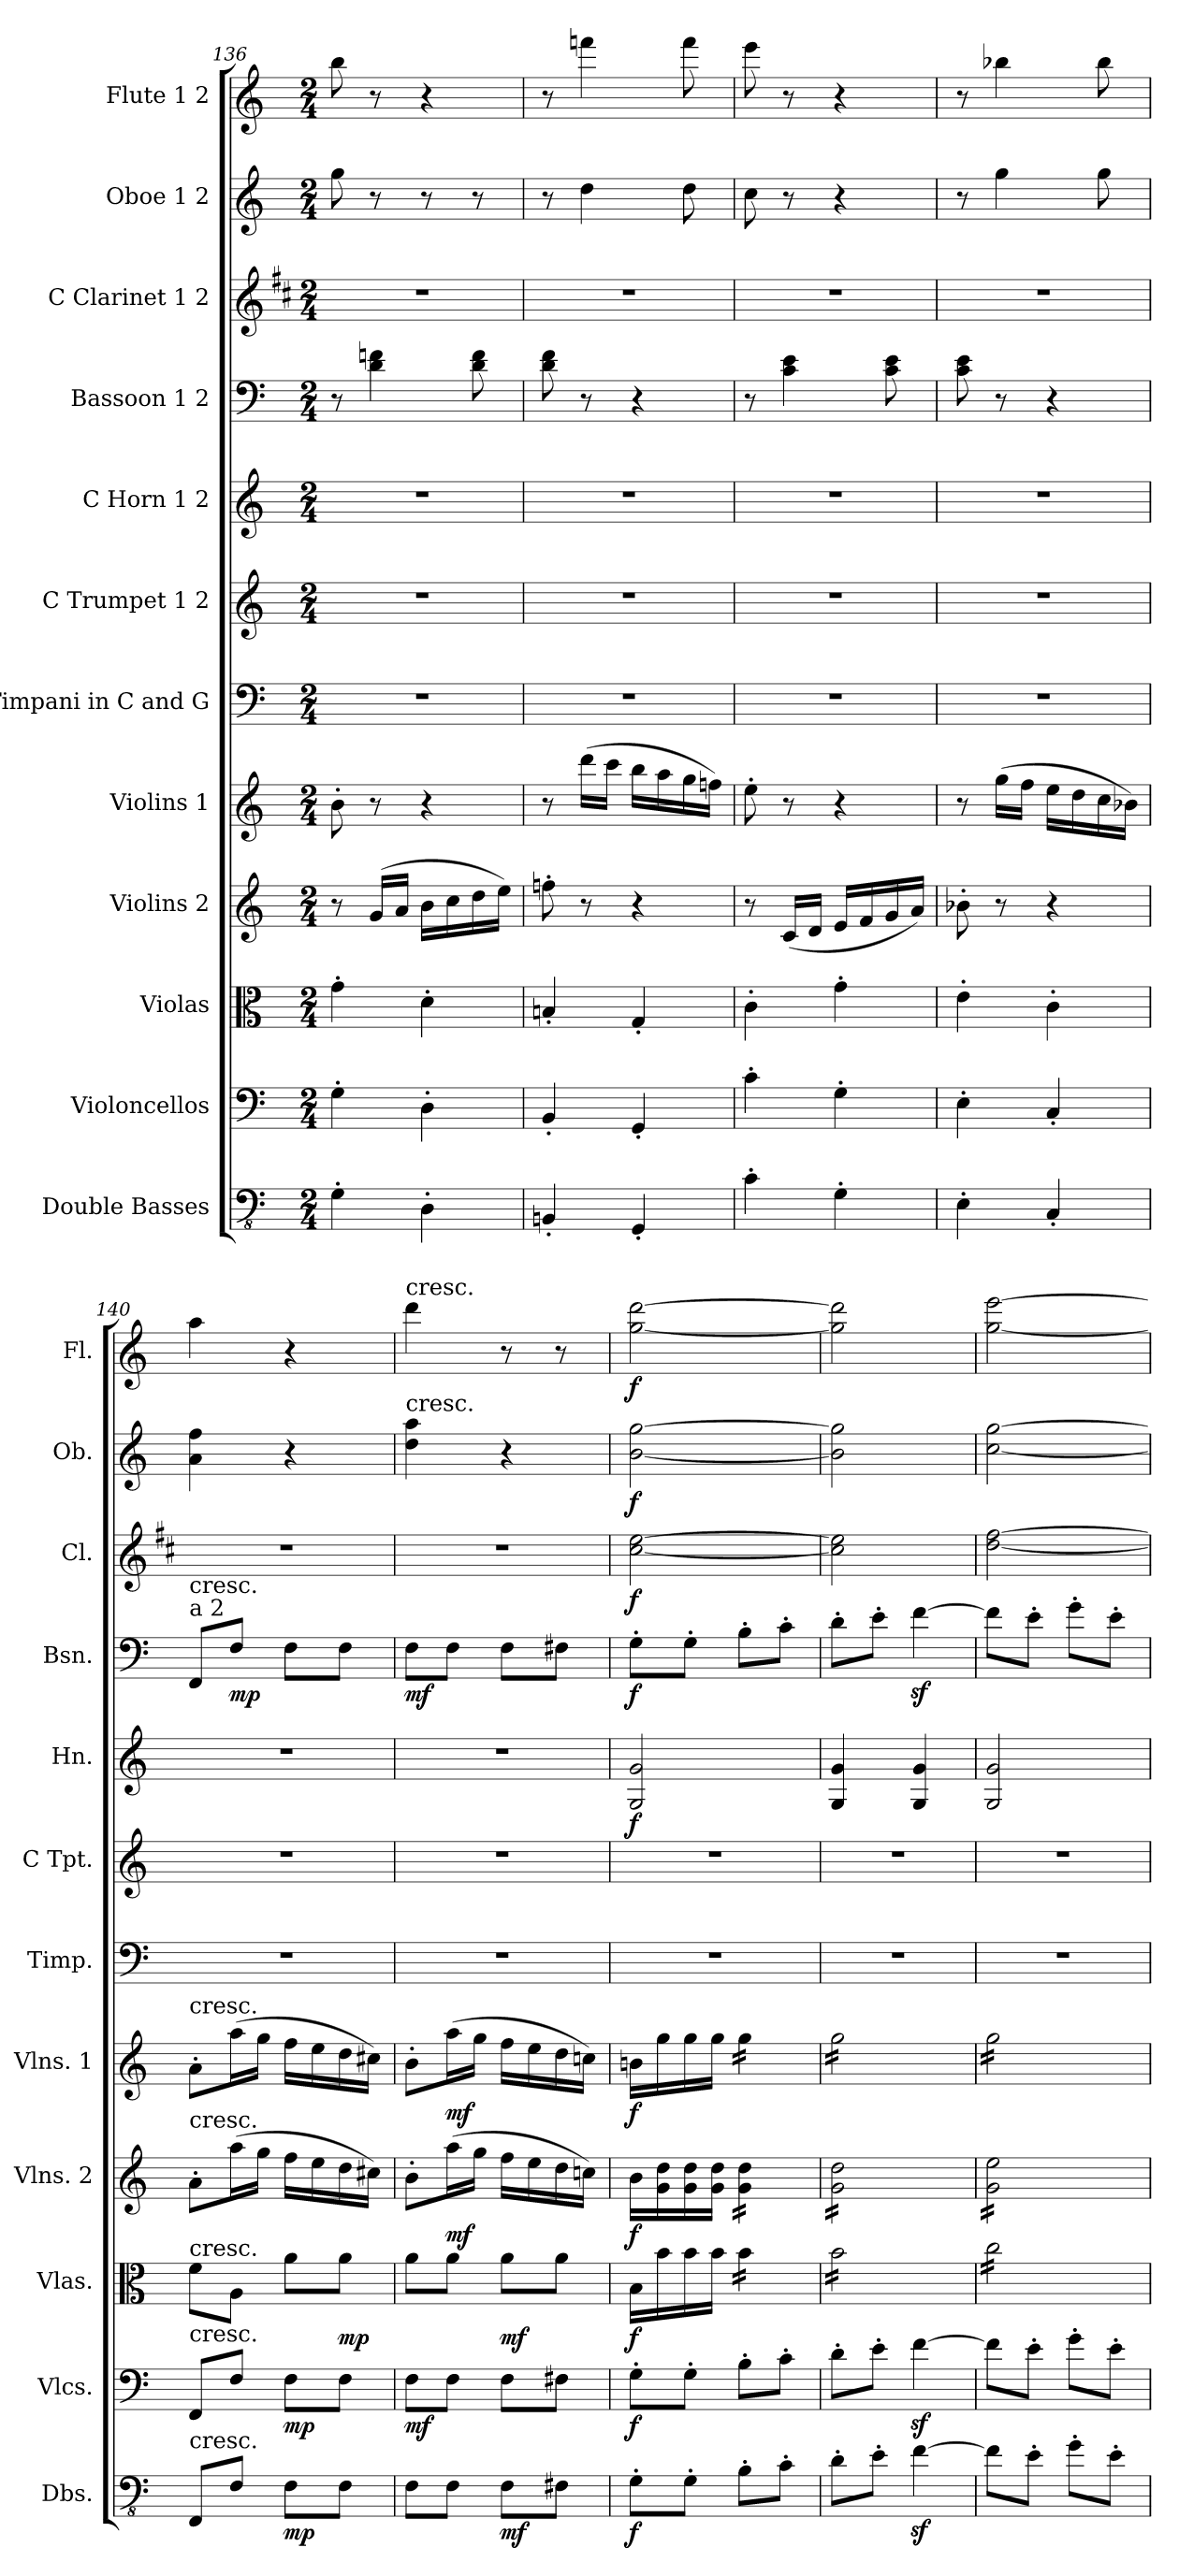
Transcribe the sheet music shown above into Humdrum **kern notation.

**kern	**dynam	**kern	**dynam	**kern	**dynam	**kern	**dynam	**kern	**dynam	**kern	**kern	**kern	**dynam	**kern	**dynam	**kern	**dynam	**kern	**dynam	**kern	**dynam
*part12	*part12	*part11	*part11	*part10	*part10	*part9	*part9	*part8	*part8	*part7	*part6	*part5	*part5	*part4	*part4	*part3	*part3	*part2	*part2	*part1	*part1
*staff12	*staff12	*staff11	*staff11	*staff10	*staff10	*staff9	*staff9	*staff8	*staff8	*staff7	*staff6	*staff5	*staff5	*staff4	*staff4	*staff3	*staff3	*staff2	*staff2	*staff1	*staff1
*I"Double Basses	*	*I"Violoncellos	*	*I"Violas	*	*I"Violins 2	*	*I"Violins 1	*	*I"Timpani in C and G	*I"C Trumpet 1 2	*I"C Horn  1 2	*	*I"Bassoon 1 2	*	*I"C Clarinet 1 2	*	*I"Oboe 1 2	*	*I"Flute 1 2	*
*I'Dbs.	*	*I'Vlcs.	*	*I'Vlas.	*	*I'Vlns. 2	*	*I'Vlns. 1	*	*I'Timp.	*I'C Tpt.	*I'Hn.	*	*I'Bsn.	*	*I'Cl.	*	*I'Ob.	*	*I'Fl.	*
*clefFv4	*	*clefF4	*	*clefC3	*	*clefG2	*	*clefG2	*	*clefF4	*clefG2	*clefG2	*	*clefF4	*	*clefG2	*	*clefG2	*	*clefG2	*
*	*	*	*	*	*	*	*	*	*	*	*	*ITrd7c12	*	*	*	*ITrd1c2	*	*	*	*	*
*k[]	*	*k[]	*	*k[]	*	*k[]	*	*k[]	*	*k[]	*k[]	*k[]	*	*k[]	*	*k[]	*	*k[]	*	*k[]	*
*M2/4	*	*M2/4	*	*M2/4	*	*M2/4	*	*M2/4	*	*M2/4	*M2/4	*M2/4	*	*M2/4	*	*M2/4	*	*M2/4	*	*M2/4	*
=136	=136	=136	=136	=136	=136	=136	=136	=136	=136	=136	=136	=136	=136	=136	=136	=136	=136	=136	=136	=136	=136
4GG'\	.	4G'\	.	4g'\	.	8r	.	8b'\	.	2r	2r	2r	.	8r	.	2r	.	8gg\	.	8bb\	.
.	.	.	.	.	.	(>16g/LL	.	8r	.	.	.	.	.	4d\ 4fn\	.	.	.	8r	.	8r	.
.	.	.	.	.	.	16a/JJ	.	.	.	.	.	.	.	.	.	.	.	.	.	.	.
4DD'\	.	4D'\	.	4d'\	.	16b\LL	.	4r	.	.	.	.	.	.	.	.	.	8r	.	4r	.
.	.	.	.	.	.	16cc\	.	.	.	.	.	.	.	.	.	.	.	.	.	.	.
.	.	.	.	.	.	16dd\	.	.	.	.	.	.	.	8d\ 8f\	.	.	.	8r	.	.	.
.	.	.	.	.	.	16ee\JJ)	.	.	.	.	.	.	.	.	.	.	.	.	.	.	.
=137	=137	=137	=137	=137	=137	=137	=137	=137	=137	=137	=137	=137	=137	=137	=137	=137	=137	=137	=137	=137	=137
4BBBn'/	.	4BB'/	.	4Bn'/	.	8ffn'\	.	8r	.	2r	2r	2r	.	8d\ 8f\	.	2r	.	8r	.	8r	.
.	.	.	.	.	.	8r	.	(>16ddd\LL	.	.	.	.	.	8r	.	.	.	4dd\	.	4fffn\	.
.	.	.	.	.	.	.	.	16ccc\JJ	.	.	.	.	.	.	.	.	.	.	.	.	.
4GGG'/	.	4GG'/	.	4G'/	.	4r	.	16bb\LL	.	.	.	.	.	4r	.	.	.	.	.	.	.
.	.	.	.	.	.	.	.	16aa\	.	.	.	.	.	.	.	.	.	.	.	.	.
.	.	.	.	.	.	.	.	16gg\	.	.	.	.	.	.	.	.	.	8dd\	.	8fff\	.
.	.	.	.	.	.	.	.	16ffn\JJ)	.	.	.	.	.	.	.	.	.	.	.	.	.
=138	=138	=138	=138	=138	=138	=138	=138	=138	=138	=138	=138	=138	=138	=138	=138	=138	=138	=138	=138	=138	=138
4C'\	.	4c'\	.	4c'\	.	8r	.	8ee'\	.	2r	2r	2r	.	8r	.	2r	.	8cc\	.	8eee\	.
.	.	.	.	.	.	(<16c/LL	.	8r	.	.	.	.	.	4c\ 4e\	.	.	.	8r	.	8r	.
.	.	.	.	.	.	16d/JJ	.	.	.	.	.	.	.	.	.	.	.	.	.	.	.
4GG'\	.	4G'\	.	4g'\	.	16e/LL	.	4r	.	.	.	.	.	.	.	.	.	4r	.	4r	.
.	.	.	.	.	.	16f/	.	.	.	.	.	.	.	.	.	.	.	.	.	.	.
.	.	.	.	.	.	16g/	.	.	.	.	.	.	.	8c\ 8e\	.	.	.	.	.	.	.
.	.	.	.	.	.	16a/JJ)	.	.	.	.	.	.	.	.	.	.	.	.	.	.	.
=139	=139	=139	=139	=139	=139	=139	=139	=139	=139	=139	=139	=139	=139	=139	=139	=139	=139	=139	=139	=139	=139
4EE'\	.	4E'\	.	4e'\	.	8b-X'\	.	8r	.	2r	2r	2r	.	8c\ 8e\	.	2r	.	8r	.	8r	.
.	.	.	.	.	.	8r	.	(>16gg\LL	.	.	.	.	.	8r	.	.	.	4gg\	.	4bb-X\	.
.	.	.	.	.	.	.	.	16ff\JJ	.	.	.	.	.	.	.	.	.	.	.	.	.
4CC'/	.	4C'/	.	4c'\	.	4r	.	16ee\LL	.	.	.	.	.	4r	.	.	.	.	.	.	.
.	.	.	.	.	.	.	.	16dd\	.	.	.	.	.	.	.	.	.	.	.	.	.
.	.	.	.	.	.	.	.	16cc\	.	.	.	.	.	.	.	.	.	8gg\	.	8bb-\	.
.	.	.	.	.	.	.	.	16b-X\JJ)	.	.	.	.	.	.	.	.	.	.	.	.	.
=140	=140	=140	=140	=140	=140	=140	=140	=140	=140	=140	=140	=140	=140	=140	=140	=140	=140	=140	=140	=140	=140
!	!	!	!	!	!	!	!	!	!	!	!	!	!	!LO:TX:a:t=a 2	!	!	!	!	!	!	!
!	!	!	!	!	!	!	!	!	!	!	!	!	!	!LO:TX:a:t=cresc.	!	!	!	!	!	!	!
!	!	!	!	!	!	!	!	!LO:TX:a:t=cresc.	!	!	!	!	!	!	!	!	!	!	!	!	!
!	!	!	!	!	!	!LO:TX:a:t=cresc.	!	!	!	!	!	!	!	!	!	!	!	!	!	!	!
!	!	!	!	!LO:TX:a:t=cresc.	!	!	!	!	!	!	!	!	!	!	!	!	!	!	!	!	!
!	!	!LO:TX:a:t=cresc.	!	!	!	!	!	!	!	!	!	!	!	!	!	!	!	!	!	!	!
!LO:TX:a:t=cresc.	!	!	!	!	!	!	!	!	!	!	!	!	!	!	!	!	!	!	!	!	!
8FFF/L	.	8FF/L	.	8f\L	.	8a'\L	.	8a'\L	.	2r	2r	2r	.	8FF/L	.	2r	.	4a\ 4ff\	.	4aa\	.
!	!	!	!	!	!	!	!	!	!	!	!	!	!	!	!LO:DY:b	!	!	!	!	!	!
8FF/J	.	8F/J	.	8A\J	.	(>16aa\L	.	(>16aa\L	.	.	.	.	.	8F/J	mp	.	.	.	.	.	.
.	.	.	.	.	.	16gg\JJ	.	16gg\JJ	.	.	.	.	.	.	.	.	.	.	.	.	.
!	!LO:DY:b	!	!LO:DY:b	!	!	!	!	!	!	!	!	!	!	!	!	!	!	!	!	!	!
8FF\L	mp	8F\L	mp	8a\L	.	16ff\LL	.	16ff\LL	.	.	.	.	.	8F\L	.	.	.	4r	.	4r	.
.	.	.	.	.	.	16ee\	.	16ee\	.	.	.	.	.	.	.	.	.	.	.	.	.
!	!	!	!	!	!LO:DY:b	!	!	!	!	!	!	!	!	!	!	!	!	!	!	!	!
8FF\J	.	8F\J	.	8a\J	mp	16dd\	.	16dd\	.	.	.	.	.	8F\J	.	.	.	.	.	.	.
.	.	.	.	.	.	16cc#X\JJ)	.	16cc#X\JJ)	.	.	.	.	.	.	.	.	.	.	.	.	.
=141	=141	=141	=141	=141	=141	=141	=141	=141	=141	=141	=141	=141	=141	=141	=141	=141	=141	=141	=141	=141	=141
!	!	!	!	!	!	!	!	!	!	!	!	!	!	!	!	!	!	!	!	!LO:TX:a:t=cresc.	!
!	!	!	!	!	!	!	!	!	!	!	!	!	!	!	!	!	!	!LO:TX:a:t=cresc.	!	!	!
!	!	!	!LO:DY:b	!	!	!	!	!	!	!	!	!	!	!	!LO:DY:b	!	!	!	!	!	!
8FF\L	.	8F\L	mf	8a\L	.	8b'\L	.	8b'\L	.	2r	2r	2r	.	8F\L	mf	2r	.	4dd\ 4aa\	.	4ddd\	.
!	!	!	!	!	!	!	!LO:DY:b	!	!LO:DY:b	!	!	!	!	!	!	!	!	!	!	!	!
8FF\J	.	8F\J	.	8a\J	.	(>16aa\L	mf	(>16aa\L	mf	.	.	.	.	8F\J	.	.	.	.	.	.	.
.	.	.	.	.	.	16gg\JJ	.	16gg\JJ	.	.	.	.	.	.	.	.	.	.	.	.	.
!	!LO:DY:b	!	!	!	!LO:DY:b	!	!	!	!	!	!	!	!	!	!	!	!	!	!	!	!
8FF\L	mf	8F\L	.	8a\L	mf	16ff\LL	.	16ff\LL	.	.	.	.	.	8F\L	.	.	.	4r	.	8r	.
.	.	.	.	.	.	16ee\	.	16ee\	.	.	.	.	.	.	.	.	.	.	.	.	.
8FF#X\J	.	8F#X\J	.	8a\J	.	16dd\	.	16dd\	.	.	.	.	.	8F#X\J	.	.	.	.	.	8r	.
.	.	.	.	.	.	16ccn\JJ)	.	16ccn\JJ)	.	.	.	.	.	.	.	.	.	.	.	.	.
=142	=142	=142	=142	=142	=142	=142	=142	=142	=142	=142	=142	=142	=142	=142	=142	=142	=142	=142	=142	=142	=142
!	!LO:DY:b	!	!LO:DY:b	!	!LO:DY:b	!	!LO:DY:b	!	!LO:DY:b	!	!	!	!LO:DY:b	!	!LO:DY:b	!	!LO:DY:b	!	!LO:DY:b	!	!LO:DY:b
8GG'\L	f	8G'\L	f	16B\LL	f	16b\LL	f	16bn\LL	f	2r	2r	2GG/ 2G/	f	8G'\L	f	[2b\ [2dd\	f	[2b\ [2gg\	f	[2gg\ [2ddd\	f
.	.	.	.	16b\	.	16g\ 16dd\	.	16gg\	.	.	.	.	.	.	.	.	.	.	.	.	.
8GG'\J	.	8G'\J	.	16b\	.	16g\ 16dd\	.	16gg\	.	.	.	.	.	8G'\J	.	.	.	.	.	.	.
.	.	.	.	16b\JJ	.	16g\ 16dd\JJ	.	16gg\JJ	.	.	.	.	.	.	.	.	.	.	.	.	.
*	*	*	*	*tremolo	*	*	*	*	*	*	*	*	*	*	*	*	*	*	*	*	*
*	*	*	*	*	*	*tremolo	*	*	*	*	*	*	*	*	*	*	*	*	*	*	*
*	*	*	*	*	*	*	*	*tremolo	*	*	*	*	*	*	*	*	*	*	*	*	*
8BB'\L	.	8B'\L	.	16b\LL	.	16g\ 16dd\LL	.	16gg\LL	.	.	.	.	.	8B'\L	.	.	.	.	.	.	.
.	.	.	.	16b\	.	16g\ 16dd\	.	16gg\	.	.	.	.	.	.	.	.	.	.	.	.	.
8C'\J	.	8c'\J	.	16b\	.	16g\ 16dd\	.	16gg\	.	.	.	.	.	8c'\J	.	.	.	.	.	.	.
.	.	.	.	16b\JJ	.	16g\ 16dd\JJ	.	16gg\JJ	.	.	.	.	.	.	.	.	.	.	.	.	.
=143	=143	=143	=143	=143	=143	=143	=143	=143	=143	=143	=143	=143	=143	=143	=143	=143	=143	=143	=143	=143	=143
8D'\L	.	8d'\L	.	16b\LL	.	16g\ 16dd\LL	.	16gg\LL	.	2r	2r	4GG/ 4G/	.	8d'\L	.	2b\] 2dd\]	.	2b\] 2gg\]	.	2gg\] 2ddd\]	.
.	.	.	.	16b\	.	16g\ 16dd\	.	16gg\	.	.	.	.	.	.	.	.	.	.	.	.	.
8E'\J	.	8e'\J	.	16b\	.	16g\ 16dd\	.	16gg\	.	.	.	.	.	8e'\J	.	.	.	.	.	.	.
.	.	.	.	16b\	.	16g\ 16dd\	.	16gg\	.	.	.	.	.	.	.	.	.	.	.	.	.
[4Fz<\	.	[4fz<\	.	16b\	.	16g\ 16dd\	.	16gg\	.	.	.	4GG/ 4G/	.	[4fz<\	.	.	.	.	.	.	.
.	.	.	.	16b\	.	16g\ 16dd\	.	16gg\	.	.	.	.	.	.	.	.	.	.	.	.	.
.	.	.	.	16b\	.	16g\ 16dd\	.	16gg\	.	.	.	.	.	.	.	.	.	.	.	.	.
.	.	.	.	16b\JJ	.	16g\ 16dd\JJ	.	16gg\JJ	.	.	.	.	.	.	.	.	.	.	.	.	.
=144	=144	=144	=144	=144	=144	=144	=144	=144	=144	=144	=144	=144	=144	=144	=144	=144	=144	=144	=144	=144	=144
8F\L]	.	8f\L]	.	16cc\LL	.	16g\ 16ee\LL	.	16gg\LL	.	2r	2r	2GG/ 2G/	.	8f\L]	.	[2cc\ [2ee\	.	[2cc\ [2gg\	.	[2gg\ [2eee\	.
.	.	.	.	16cc\	.	16g\ 16ee\	.	16gg\	.	.	.	.	.	.	.	.	.	.	.	.	.
8E'\J	.	8e'\J	.	16cc\	.	16g\ 16ee\	.	16gg\	.	.	.	.	.	8e'\J	.	.	.	.	.	.	.
.	.	.	.	16cc\	.	16g\ 16ee\	.	16gg\	.	.	.	.	.	.	.	.	.	.	.	.	.
8G'\L	.	8g'\L	.	16cc\	.	16g\ 16ee\	.	16gg\	.	.	.	.	.	8g'\L	.	.	.	.	.	.	.
.	.	.	.	16cc\	.	16g\ 16ee\	.	16gg\	.	.	.	.	.	.	.	.	.	.	.	.	.
8E'\J	.	8e'\J	.	16cc\	.	16g\ 16ee\	.	16gg\	.	.	.	.	.	8e'\J	.	.	.	.	.	.	.
.	.	.	.	16cc\JJ	.	16g\ 16ee\JJ	.	16gg\JJ	.	.	.	.	.	.	.	.	.	.	.	.	.
*	*	*	*	*	*	*	*	*Xtremolo	*	*	*	*	*	*	*	*	*	*	*	*	*
*	*	*	*	*	*	*Xtremolo	*	*	*	*	*	*	*	*	*	*	*	*	*	*	*
*	*	*	*	*Xtremolo	*	*	*	*	*	*	*	*	*	*	*	*	*	*	*	*	*
=	=	=	=	=	=	=	=	=	=	=	=	=	=	=	=	=	=	=	=	=	=
*-	*-	*-	*-	*-	*-	*-	*-	*-	*-	*-	*-	*-	*-	*-	*-	*-	*-	*-	*-	*-	*-
